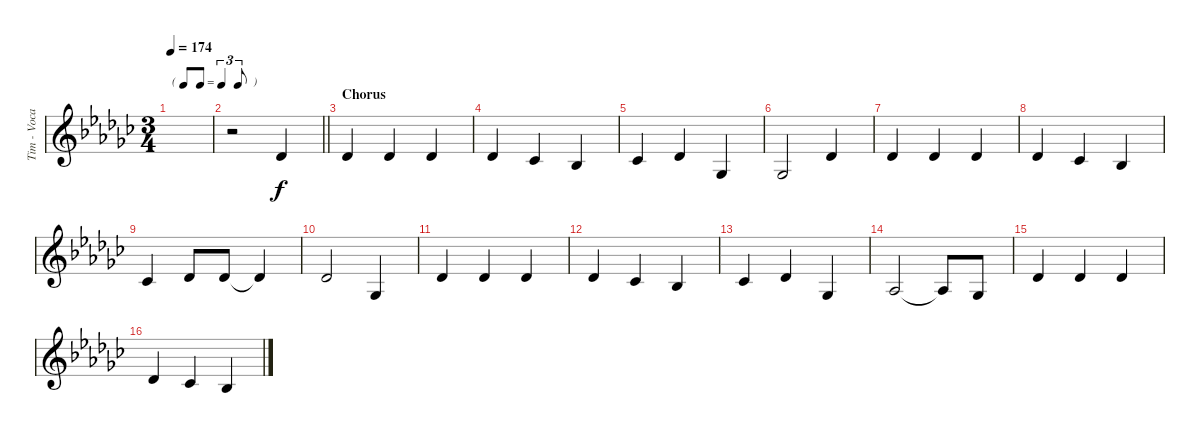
\track ("Tim - Vocals" "Tim - Voca") {instrument synthvoice}
\staff {score}
\tuning (E4 B3 G3 D3 A2 E2) {hide}
\ts (3 4)
\tf triplet8th
\tempo 174
\clef g2
\ks ebminor
|
\barLineRight lightlight
r.2 2.2.4 |
\section ("" "Chorus")
2.2.4 2.2.4 2.2.4 |
2.2.4 0.2.4 3.3.4 |
0.2.4 2.2.4 4.4.4 |
4.4.2 2.2.4 |
2.2.4 2.2.4 2.2.4 |
2.2.4 0.2.4 3.3.4 |
0.2.4 2.2.8 2.2.8 2.2{t}.4 |
2.2.2 4.4.4 |
2.2.4 2.2.4 2.2.4 |
2.2.4 0.2.4 3.3.4 |
0.2.4 2.2.4 4.4.4 |
1.3.2 1.3{t}.8 4.4.8 |
2.2.4 2.2.4 2.2.4 |
2.2.4 0.2.4 3.3.4
